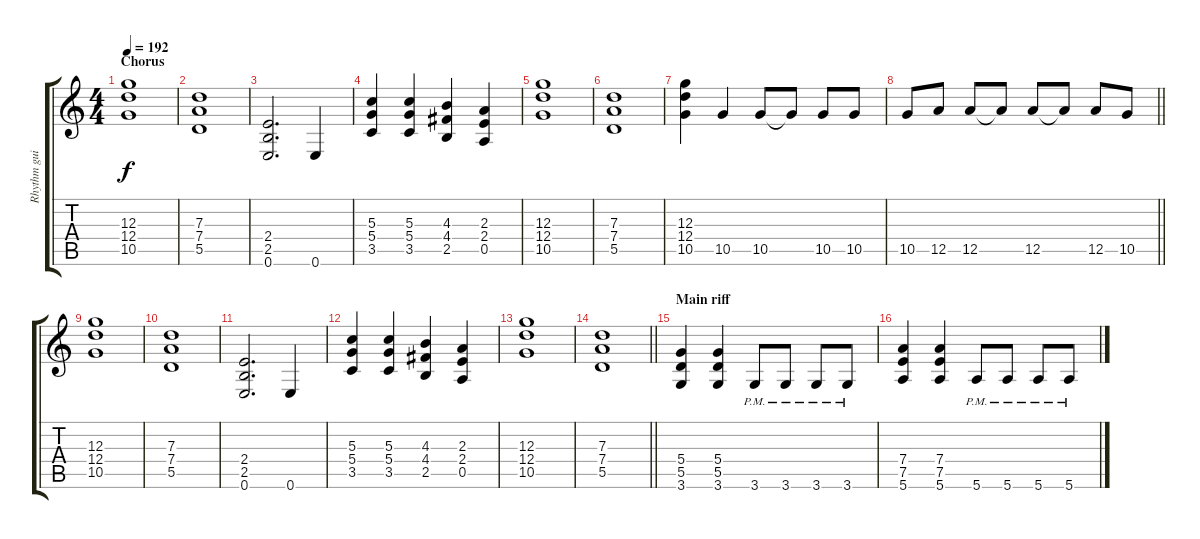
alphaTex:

\track ("Rhythm guitar" "Rhythm gui") {instrument distortionguitar}
\staff {score tabs}
\tuning (E4 B3 G3 D3 A2 E2) {hide}
\ts (4 4)
\section ("" "Chorus")
\tempo 192
\clef g2
\ks c
(12.3 12.4 10.5).1{dy f volume 16} |
(7.3 7.4 5.5).1 |
(2.4 2.5 0.6).2{d} 0.6.4 |
(5.3 5.4 3.5).4 (5.3 5.4 3.5).4 (4.3 4.4 2.5).4 (2.3 2.4 0.5).4 |
(12.3 12.4 10.5).1 |
(7.3 7.4 5.5).1 |
(12.3 12.4 10.5).4 10.5.4 10.5.8 10.5{t}.8 10.5.8 10.5.8 |
\barLineRight lightlight
10.5.8 12.5.8 12.5.8 12.5{t}.8 12.5.8 12.5{t}.8 12.5.8 10.5.8 |
(12.3 12.4 10.5).1 |
(7.3 7.4 5.5).1 |
(2.4 2.5 0.6).2{d} 0.6.4 |
(5.3 5.4 3.5).4 (5.3 5.4 3.5).4 (4.3 4.4 2.5).4 (2.3 2.4 0.5).4 |
(12.3 12.4 10.5).1 |
\barLineRight lightlight
(7.3 7.4 5.5).1 |
\section ("" "Main riff")
(5.4 5.5 3.6).4{volume 14 balance 8} (5.4 5.5 3.6).4 3.6{pm}.8 3.6{pm}.8 3.6{pm}.8 3.6{pm}.8 |
(7.4 7.5 5.6).4 (7.4 7.5 5.6).4 5.6{pm}.8 5.6{pm}.8 5.6{pm}.8 5.6{pm}.8
